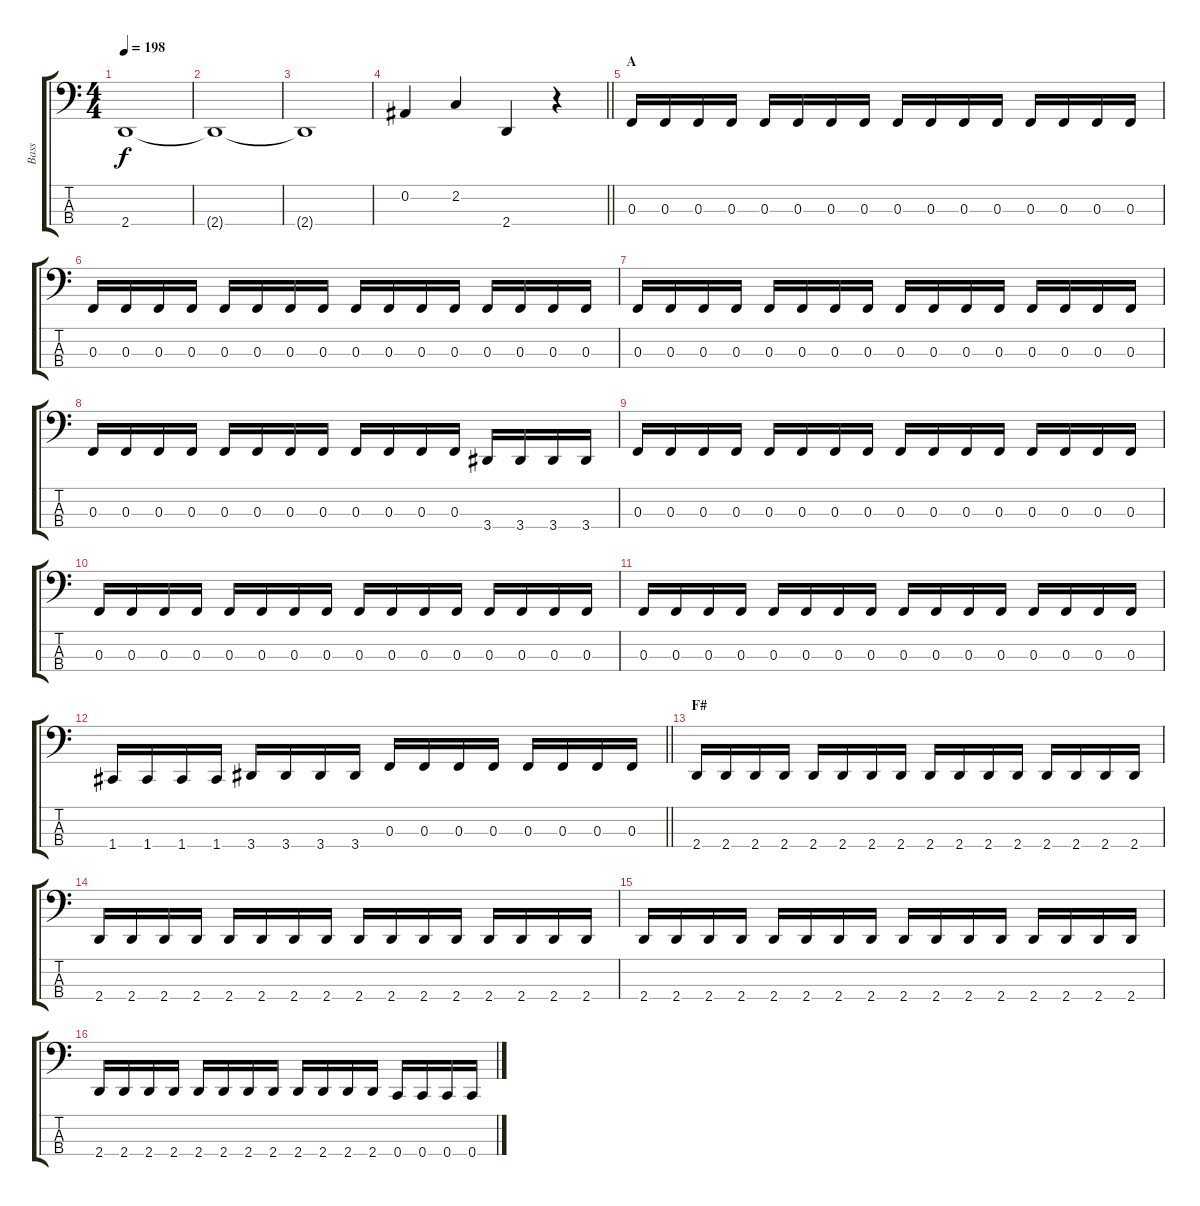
\track ("Bass" "Bass") {instrument electricbasspick}
\staff {score tabs}
\tuning (Eb2 Bb1 F1 C1) {hide}
\ts (4 4)
\tempo 198
\clef f4
\ks c
2.4.1{dy f} |
2.4{t}.1 |
2.4{t}.1 |
\barLineRight lightlight
0.2.4 2.2.4 2.4.4 r.4 |
\section ("" "A")
0.3.16 0.3.16 0.3.16 0.3.16 0.3.16 0.3.16 0.3.16 0.3.16 0.3.16 0.3.16 0.3.16 0.3.16 0.3.16 0.3.16 0.3.16 0.3.16 |
0.3.16 0.3.16 0.3.16 0.3.16 0.3.16 0.3.16 0.3.16 0.3.16 0.3.16 0.3.16 0.3.16 0.3.16 0.3.16 0.3.16 0.3.16 0.3.16 |
0.3.16 0.3.16 0.3.16 0.3.16 0.3.16 0.3.16 0.3.16 0.3.16 0.3.16 0.3.16 0.3.16 0.3.16 0.3.16 0.3.16 0.3.16 0.3.16 |
0.3.16 0.3.16 0.3.16 0.3.16 0.3.16 0.3.16 0.3.16 0.3.16 0.3.16 0.3.16 0.3.16 0.3.16 3.4.16 3.4.16 3.4.16 3.4.16 |
0.3.16 0.3.16 0.3.16 0.3.16 0.3.16 0.3.16 0.3.16 0.3.16 0.3.16 0.3.16 0.3.16 0.3.16 0.3.16 0.3.16 0.3.16 0.3.16 |
0.3.16 0.3.16 0.3.16 0.3.16 0.3.16 0.3.16 0.3.16 0.3.16 0.3.16 0.3.16 0.3.16 0.3.16 0.3.16 0.3.16 0.3.16 0.3.16 |
0.3.16 0.3.16 0.3.16 0.3.16 0.3.16 0.3.16 0.3.16 0.3.16 0.3.16 0.3.16 0.3.16 0.3.16 0.3.16 0.3.16 0.3.16 0.3.16 |
\barLineRight lightlight
1.4.16 1.4.16 1.4.16 1.4.16 3.4.16 3.4.16 3.4.16 3.4.16 0.3.16 0.3.16 0.3.16 0.3.16 0.3.16 0.3.16 0.3.16 0.3.16 |
\section ("" "F#")
2.4.16 2.4.16 2.4.16 2.4.16 2.4.16 2.4.16 2.4.16 2.4.16 2.4.16 2.4.16 2.4.16 2.4.16 2.4.16 2.4.16 2.4.16 2.4.16 |
2.4.16 2.4.16 2.4.16 2.4.16 2.4.16 2.4.16 2.4.16 2.4.16 2.4.16 2.4.16 2.4.16 2.4.16 2.4.16 2.4.16 2.4.16 2.4.16 |
2.4.16 2.4.16 2.4.16 2.4.16 2.4.16 2.4.16 2.4.16 2.4.16 2.4.16 2.4.16 2.4.16 2.4.16 2.4.16 2.4.16 2.4.16 2.4.16 |
2.4.16 2.4.16 2.4.16 2.4.16 2.4.16 2.4.16 2.4.16 2.4.16 2.4.16 2.4.16 2.4.16 2.4.16 0.4.16 0.4.16 0.4.16 0.4.16
